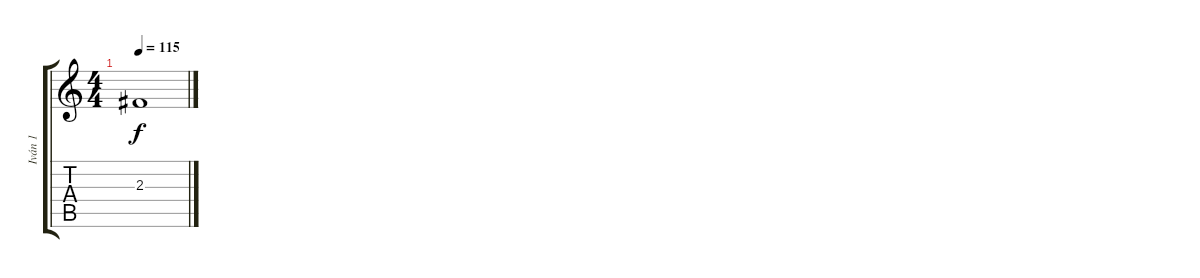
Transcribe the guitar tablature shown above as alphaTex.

\track ("Iván 1" "Iván 1") {instrument electricguitarclean}
\staff {score tabs}
\tuning (Db4 Ab3 E3 B2 Gb2 B1) {hide}
\ts (4 4)
\tempo 115
\clef g2
\ks c
2.3{t}.1{dy f}
